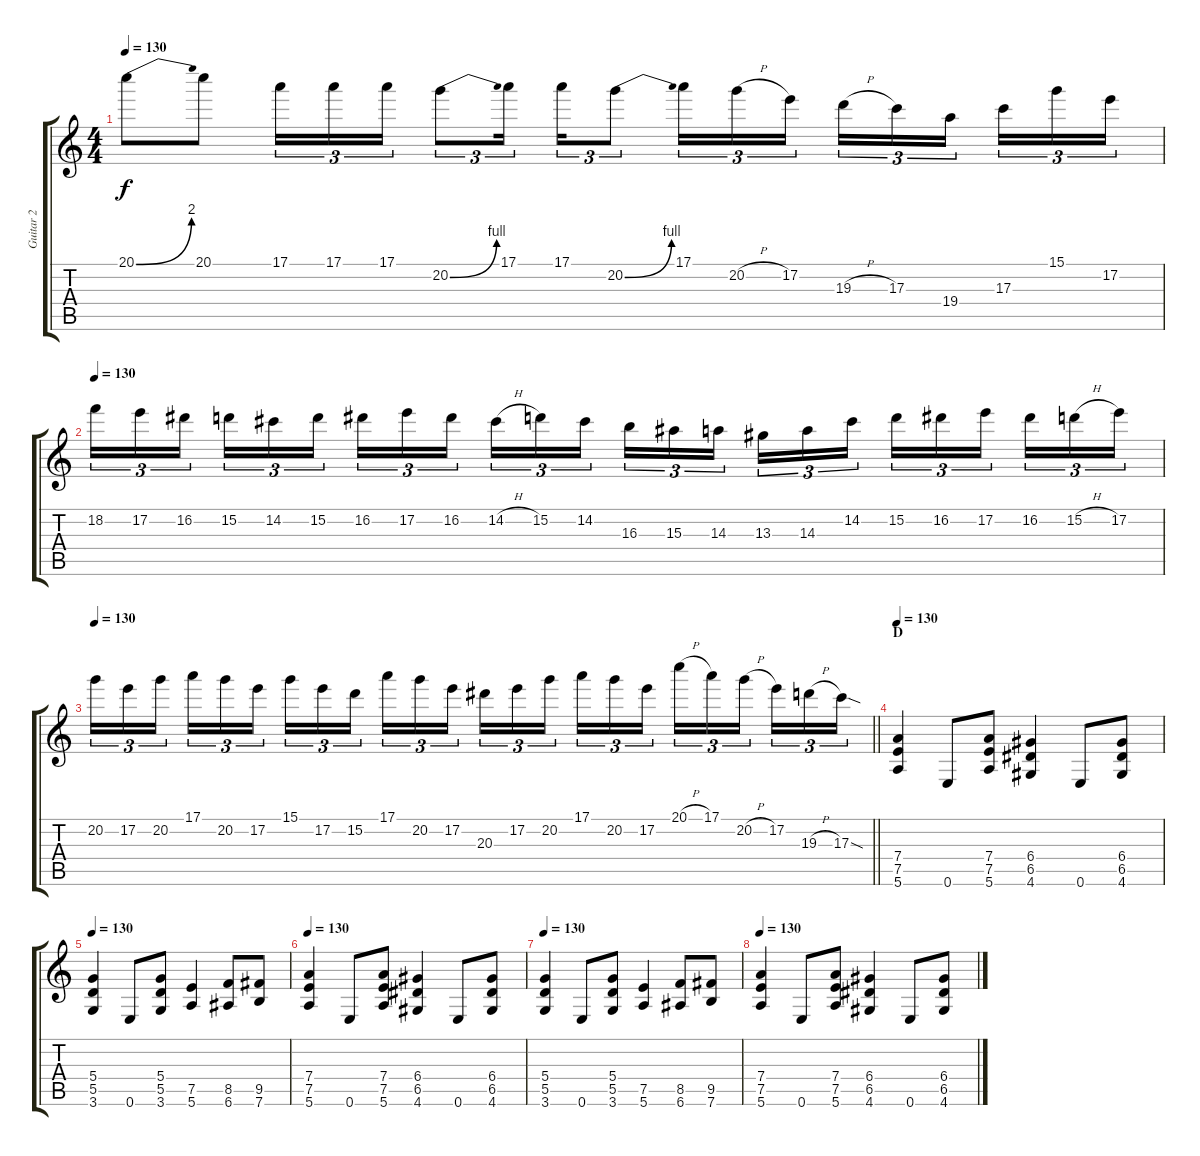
\track ("Guitar 2" "Guitar 2") {instrument distortionguitar}
\staff {score tabs}
\tuning (E4 B3 G3 D3 A2 E2) {hide}
\ts (4 4)
\tempo 130
\clef g2
\ks c
20.1{be (bend 0 0 60 8)}.8{dy f} 20.1.8 17.1.16{tu (3 2)} 17.1.16{tu (3 2)} 17.1.16{tu (3 2)} 20.2{be (bend 0 0 60 4)}.8{tu (3 2)} 17.1.16{tu (3 2)} 17.1.16{tu (3 2)} 20.2{be (bend 0 0 60 4)}.8{tu (3 2)} 17.1.16{tu (3 2)} 20.2{h}.16{tu (3 2)} 17.2.16{tu (3 2)} 19.3{h}.16{tu (3 2)} 17.3.16{tu (3 2)} 19.4.16{tu (3 2) beam splitsecondary} 17.3.16{tu (3 2)} 15.1.16{tu (3 2)} 17.2.16{tu (3 2)} |
\tempo 130
18.2.16{tu (3 2)} 17.2.16{tu (3 2)} 16.2.16{tu (3 2) beam splitsecondary} 15.2.16{tu (3 2)} 14.2.16{tu (3 2)} 15.2.16{tu (3 2)} 16.2.16{tu (3 2)} 17.2.16{tu (3 2)} 16.2.16{tu (3 2) beam splitsecondary} 14.2{h}.16{tu (3 2)} 15.2.16{tu (3 2)} 14.2.16{tu (3 2)} 16.3.16{tu (3 2)} 15.3.16{tu (3 2)} 14.3.16{tu (3 2) beam splitsecondary} 13.3.16{tu (3 2)} 14.3.16{tu (3 2)} 14.2.16{tu (3 2)} 15.2.16{tu (3 2)} 16.2.16{tu (3 2)} 17.2.16{tu (3 2) beam splitsecondary} 16.2.16{tu (3 2)} 15.2{h}.16{tu (3 2)} 17.2.16{tu (3 2)} |
\tempo 130
\barLineRight lightlight
20.2.16{tu (3 2)} 17.2.16{tu (3 2)} 20.2.16{tu (3 2) beam splitsecondary} 17.1.16{tu (3 2)} 20.2.16{tu (3 2)} 17.2.16{tu (3 2)} 15.1.16{tu (3 2)} 17.2.16{tu (3 2)} 15.2.16{tu (3 2) beam splitsecondary} 17.1.16{tu (3 2)} 20.2.16{tu (3 2)} 17.2.16{tu (3 2)} 20.3.16{tu (3 2)} 17.2.16{tu (3 2)} 20.2.16{tu (3 2) beam splitsecondary} 17.1.16{tu (3 2)} 20.2.16{tu (3 2)} 17.2.16{tu (3 2)} 20.1{h}.16{tu (3 2)} 17.1.16{tu (3 2)} 20.2{h}.16{tu (3 2) beam splitsecondary} 17.2.16{tu (3 2)} 19.3{h}.16{tu (3 2)} 17.3{sod}.16{tu (3 2)} |
\section ("" "D")
\tempo 130
(7.4 7.5 5.6).4 0.6.8 (7.4 7.5 5.6).8 (6.4 6.5 4.6).4 0.6.8 (6.4 6.5 4.6).8 |
\tempo 130
(5.4 5.5 3.6).4 0.6.8 (5.4 5.5 3.6).8 (7.5 5.6).4 (8.5 6.6).8 (9.5 7.6).8 |
\tempo 130
(7.4 7.5 5.6).4 0.6.8 (7.4 7.5 5.6).8 (6.4 6.5 4.6).4 0.6.8 (6.4 6.5 4.6).8 |
\tempo 130
(5.4 5.5 3.6).4 0.6.8 (5.4 5.5 3.6).8 (7.5 5.6).4 (8.5 6.6).8 (9.5 7.6).8 |
\tempo 130
(7.4 7.5 5.6).4 0.6.8 (7.4 7.5 5.6).8 (6.4 6.5 4.6).4 0.6.8 (6.4 6.5 4.6).8
